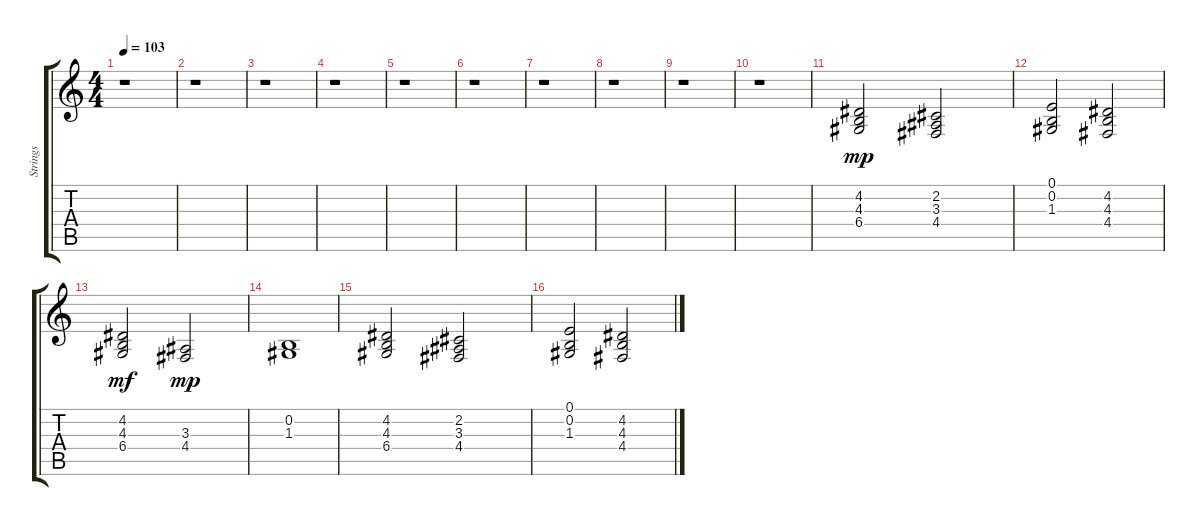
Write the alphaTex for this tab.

\track ("Strings" "Strings") {instrument stringensemble2}
\staff {score tabs}
\tuning (E4 B3 G3 D3 A2 E2) {hide}
\ts (4 4)
\tempo 103
\clef g2
\ks c
r.1{dy mp} |
r.1 |
r.1 |
r.1 |
r.1 |
r.1 |
r.1 |
r.1 |
r.1 |
r.1 |
(4.2 4.3 6.4).2 (2.2 3.3 4.4).2 |
(0.1 0.2 1.3).2 (4.2 4.3 4.4).2 |
(4.2 4.3 6.4).2{dy mf} (3.3 4.4).2{dy mp} |
(0.2 1.3).1 |
(4.2 4.3 6.4).2 (2.2 3.3 4.4).2 |
(0.1 0.2 1.3).2 (4.2 4.3 4.4).2
